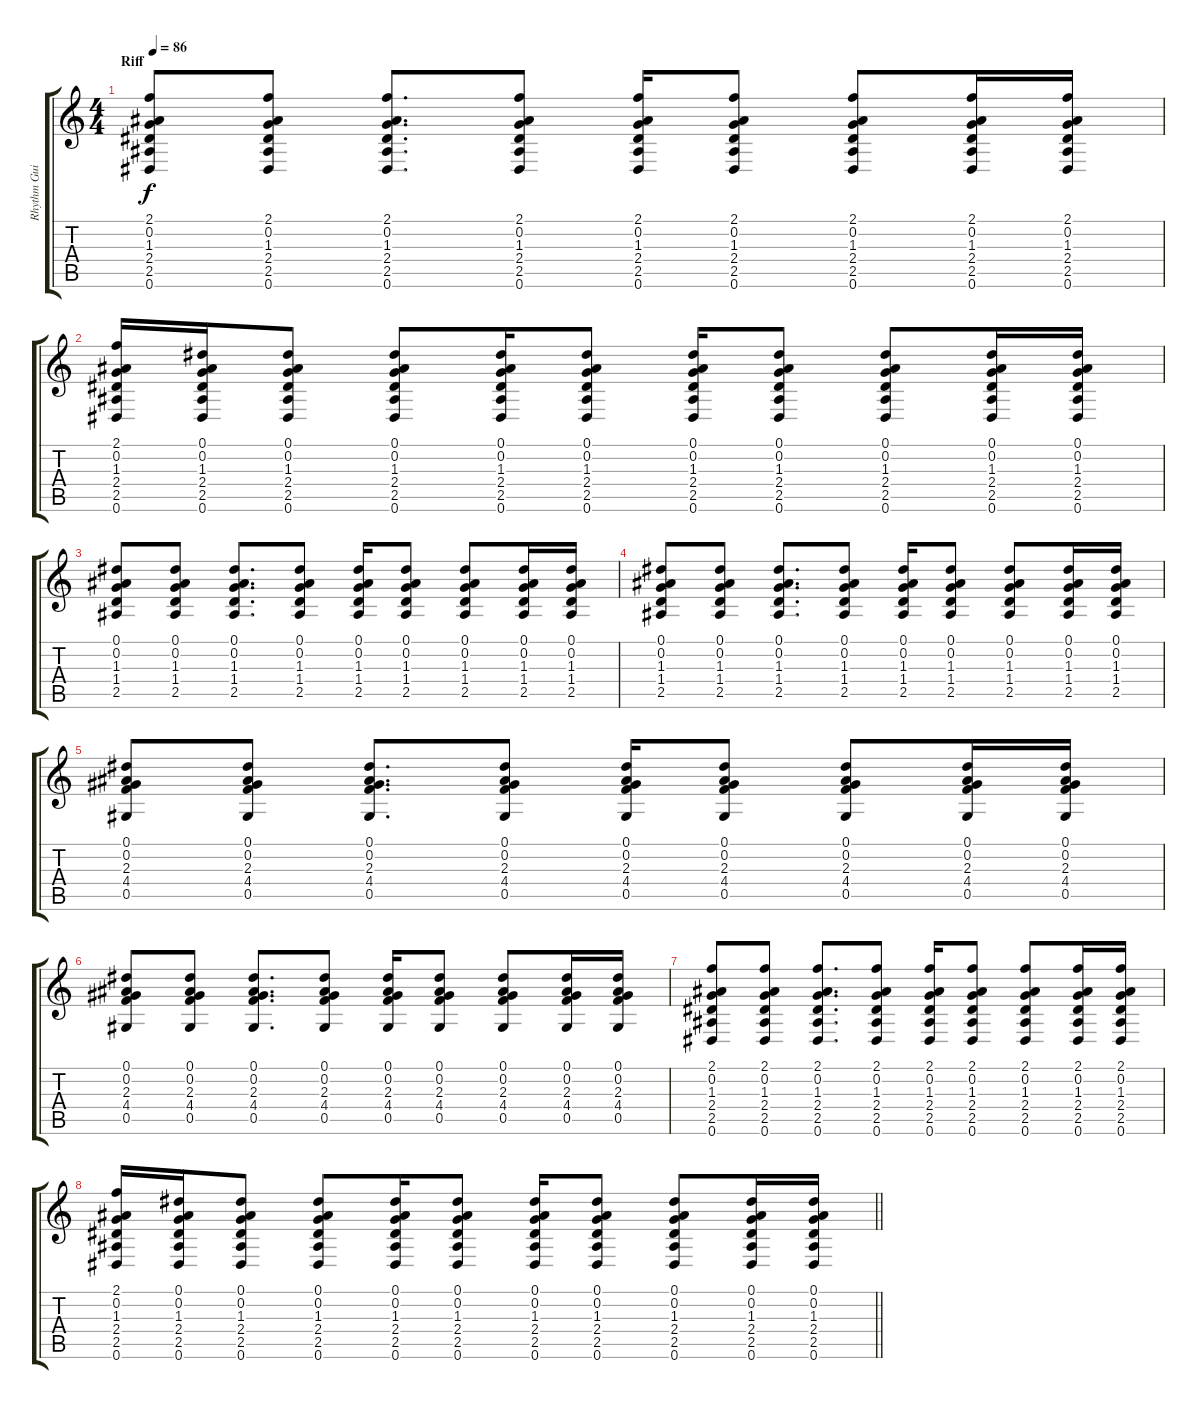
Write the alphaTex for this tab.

\track ("Rhythm Guitar" "Rhythm Gui") {instrument electricguitarclean}
\staff {score tabs}
\tuning (Eb4 Bb3 Gb3 Db3 Ab2 Eb2) {hide}
\ts (4 4)
\section ("" "Riff")
\tempo 86
\clef g2
\ks c
(2.1 0.2 1.3 2.4 2.5 0.6).8{dy f instrument distortionguitar} (2.1 0.2 1.3 2.4 2.5 0.6).8 (2.1 0.2 1.3 2.4 2.5 0.6).8{d} (2.1 0.2 1.3 2.4 2.5 0.6).8 (2.1 0.2 1.3 2.4 2.5 0.6).16 (2.1 0.2 1.3 2.4 2.5 0.6).8 (2.1 0.2 1.3 2.4 2.5 0.6).8 (2.1 0.2 1.3 2.4 2.5 0.6).16 (2.1 0.2 1.3 2.4 2.5 0.6).16 |
(2.1 0.2 1.3 2.4 2.5 0.6).16 (0.1 0.2 1.3 2.4 2.5 0.6).16 (0.1 0.2 1.3 2.4 2.5 0.6).8 (0.1 0.2 1.3 2.4 2.5 0.6).8 (0.1 0.2 1.3 2.4 2.5 0.6).16 (0.1 0.2 1.3 2.4 2.5 0.6).8 (0.1 0.2 1.3 2.4 2.5 0.6).16 (0.1 0.2 1.3 2.4 2.5 0.6).8 (0.1 0.2 1.3 2.4 2.5 0.6).8 (0.1 0.2 1.3 2.4 2.5 0.6).16 (0.1 0.2 1.3 2.4 2.5 0.6).16 |
(0.1 0.2 1.3 1.4 2.5).8 (0.1 0.2 1.3 1.4 2.5).8 (0.1 0.2 1.3 1.4 2.5).8{d} (0.1 0.2 1.3 1.4 2.5).8 (0.1 0.2 1.3 1.4 2.5).16 (0.1 0.2 1.3 1.4 2.5).8 (0.1 0.2 1.3 1.4 2.5).8 (0.1 0.2 1.3 1.4 2.5).16 (0.1 0.2 1.3 1.4 2.5).16 |
(0.1 0.2 1.3 1.4 2.5).8 (0.1 0.2 1.3 1.4 2.5).8 (0.1 0.2 1.3 1.4 2.5).8{d} (0.1 0.2 1.3 1.4 2.5).8 (0.1 0.2 1.3 1.4 2.5).16 (0.1 0.2 1.3 1.4 2.5).8 (0.1 0.2 1.3 1.4 2.5).8 (0.1 0.2 1.3 1.4 2.5).16 (0.1 0.2 1.3 1.4 2.5).16 |
(0.1 0.2 2.3 4.4 0.5).8 (0.1 0.2 2.3 4.4 0.5).8 (0.1 0.2 2.3 4.4 0.5).8{d} (0.1 0.2 2.3 4.4 0.5).8 (0.1 0.2 2.3 4.4 0.5).16 (0.1 0.2 2.3 4.4 0.5).8 (0.1 0.2 2.3 4.4 0.5).8 (0.1 0.2 2.3 4.4 0.5).16 (0.1 0.2 2.3 4.4 0.5).16 |
(0.1 0.2 2.3 4.4 0.5).8 (0.1 0.2 2.3 4.4 0.5).8 (0.1 0.2 2.3 4.4 0.5).8{d} (0.1 0.2 2.3 4.4 0.5).8 (0.1 0.2 2.3 4.4 0.5).16 (0.1 0.2 2.3 4.4 0.5).8 (0.1 0.2 2.3 4.4 0.5).8 (0.1 0.2 2.3 4.4 0.5).16 (0.1 0.2 2.3 4.4 0.5).16 |
(2.1 0.2 1.3 2.4 2.5 0.6).8 (2.1 0.2 1.3 2.4 2.5 0.6).8 (2.1 0.2 1.3 2.4 2.5 0.6).8{d} (2.1 0.2 1.3 2.4 2.5 0.6).8 (2.1 0.2 1.3 2.4 2.5 0.6).16 (2.1 0.2 1.3 2.4 2.5 0.6).8 (2.1 0.2 1.3 2.4 2.5 0.6).8 (2.1 0.2 1.3 2.4 2.5 0.6).16 (2.1 0.2 1.3 2.4 2.5 0.6).16 |
\barLineRight lightlight
(2.1 0.2 1.3 2.4 2.5 0.6).16 (0.1 0.2 1.3 2.4 2.5 0.6).16 (0.1 0.2 1.3 2.4 2.5 0.6).8 (0.1 0.2 1.3 2.4 2.5 0.6).8 (0.1 0.2 1.3 2.4 2.5 0.6).16 (0.1 0.2 1.3 2.4 2.5 0.6).8 (0.1 0.2 1.3 2.4 2.5 0.6).16 (0.1 0.2 1.3 2.4 2.5 0.6).8 (0.1 0.2 1.3 2.4 2.5 0.6).8 (0.1 0.2 1.3 2.4 2.5 0.6).16 (0.1 0.2 1.3 2.4 2.5 0.6).16
